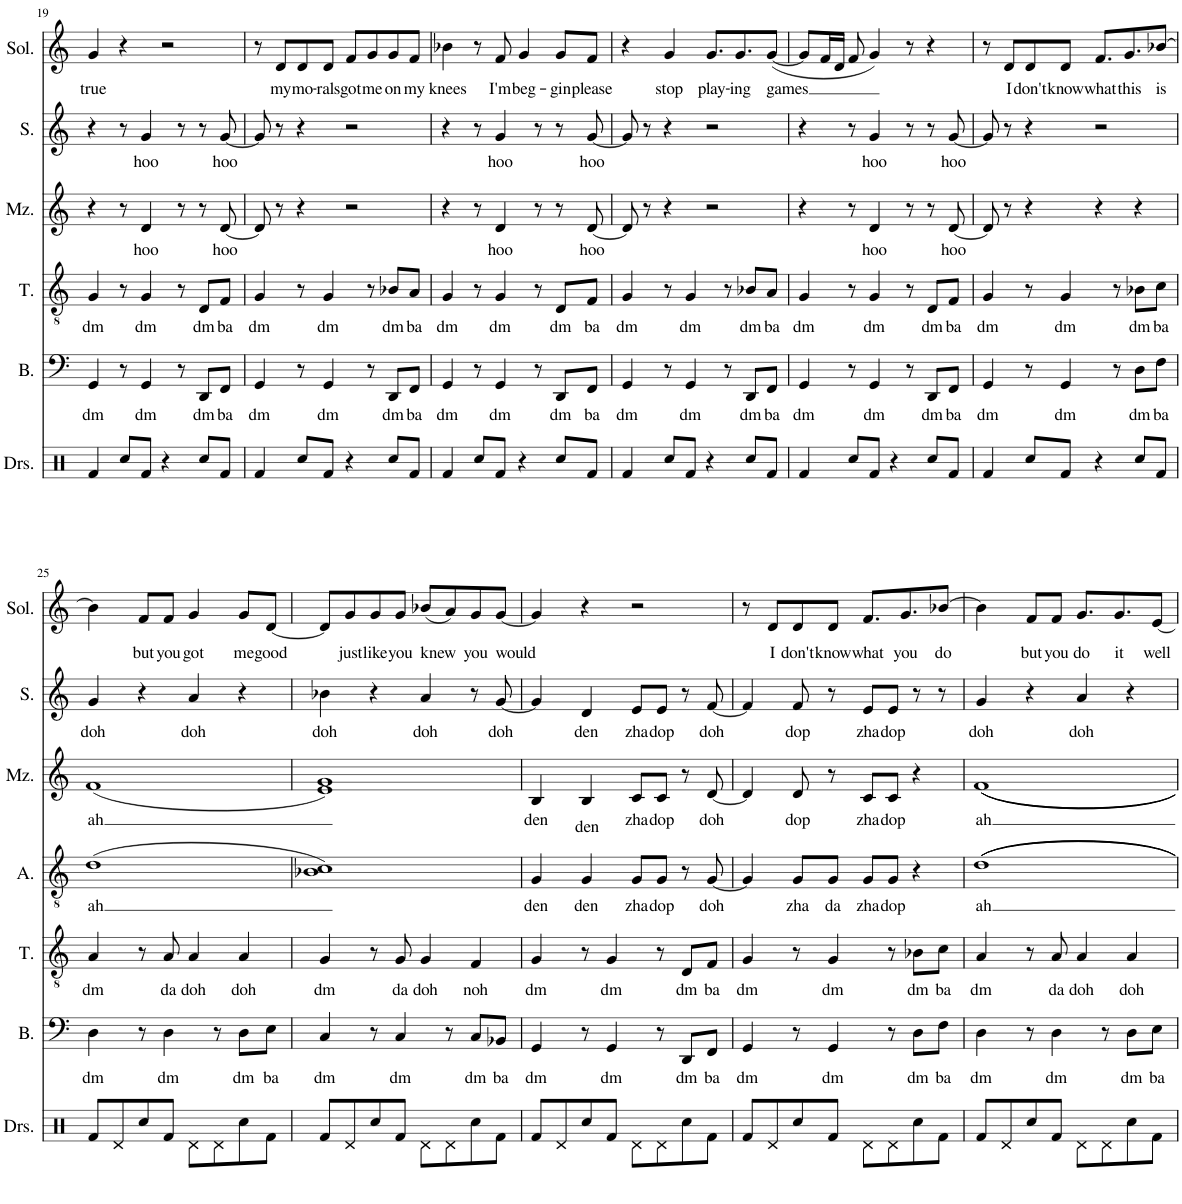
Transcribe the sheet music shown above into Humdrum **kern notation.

**kern	**text	**kern	**text	**kern	**text	**kern	**text	**kern	**text	**kern	**text
*part6	*part6	*part5	*part5	*part4	*part4	*part3	*part3	*part2	*part2	*part1	*part1
*staff6	*staff6	*staff5	*staff5	*staff4	*staff4	*staff3	*staff3	*staff2	*staff2	*staff1	*staff1
*I"Bass	*	*I"Tenor	*	*I"Alto	*	*I"Mezzo	*	*I"Soprano	*	*I"Solo	*
*I'B.	*	*I'T.	*	*I'A.	*	*I'Mz.	*	*I'S.	*	*I'Sol.	*
!!LO:PB:g=z
*clefF4	*	*clefGv2	*	*clefGv2	*	*clefG2	*	*clefG2	*	*clefG2	*
*k[]	*	*k[]	*	*k[]	*	*k[]	*	*k[]	*	*k[]	*
*M4/4	*	*M4/4	*	*M4/4	*	*M4/4	*	*M4/4	*	*M4/4	*
=19	=19	=19	=19	=19	=19	=19	=19	=19	=19	=19	=19
!	!LO:LY:b	!	!LO:LY:b	!	!	!	!	!	!	!	!LO:LY:b
4GG/	dm	4G/	dm	1r	.	4r	.	4r	.	4g/	true
8r	.	8r	.	.	.	8r	.	8r	.	4r	.
!	!LO:LY:b	!	!LO:LY:b	!	!	!	!LO:LY:b	!	!LO:LY:b	!	!
4GG/	dm	4G/	dm	.	.	4d/	hoo	4g/	hoo	.	.
.	.	.	.	.	.	.	.	.	.	2r	.
8r	.	8r	.	.	.	8r	.	8r	.	.	.
!	!LO:LY:b	!	!LO:LY:b	!	!	!	!	!	!	!	!
8DD/L	dm	8D/L	dm	.	.	8r	.	8r	.	.	.
!	!LO:LY:b	!	!LO:LY:b	!	!	!	!LO:LY:b	!	!LO:LY:b	!	!
8FF/J	ba	8F/J	ba	.	.	[8d/	hoo	[8g/	hoo	.	.
=20	=20	=20	=20	=20	=20	=20	=20	=20	=20	=20	=20
!	!LO:LY:b	!	!LO:LY:b	!	!	!	!	!	!	!	!
4GG/	dm	4G/	dm	1r	.	8d/]	.	8g/]	.	8r	.
!	!	!	!	!	!	!	!	!	!	!	!LO:LY:b
.	.	.	.	.	.	8r	.	8r	.	8d/L	my
!	!	!	!	!	!	!	!	!	!	!	!LO:LY:b
8r	.	8r	.	.	.	4r	.	4r	.	8d/	mo-
!	!LO:LY:b	!	!LO:LY:b	!	!	!	!	!	!	!	!LO:LY:b
4GG/	dm	4G/	dm	.	.	.	.	.	.	8d/J	-rals
!	!	!	!	!	!	!	!	!	!	!	!LO:LY:b
.	.	.	.	.	.	2r	.	2r	.	8f/L	got
!	!	!	!	!	!	!	!	!	!	!	!LO:LY:b
8r	.	8r	.	.	.	.	.	.	.	8g/	me
!	!LO:LY:b	!	!LO:LY:b	!	!	!	!	!	!	!	!LO:LY:b
8DD/L	dm	8B-X/L	dm	.	.	.	.	.	.	8g/	on
!	!LO:LY:b	!	!LO:LY:b	!	!	!	!	!	!	!	!LO:LY:b
8FF/J	ba	8A/J	ba	.	.	.	.	.	.	8f/J	my
=21	=21	=21	=21	=21	=21	=21	=21	=21	=21	=21	=21
!	!LO:LY:b	!	!LO:LY:b	!	!	!	!	!	!	!	!LO:LY:b
4GG/	dm	4G/	dm	1r	.	4r	.	4r	.	4b-X\	knees
8r	.	8r	.	.	.	8r	.	8r	.	8r	.
!	!LO:LY:b	!	!LO:LY:b	!	!	!	!LO:LY:b	!	!LO:LY:b	!	!LO:LY:b
4GG/	dm	4G/	dm	.	.	4d/	hoo	4g/	hoo	8f/	I'm
!	!	!	!	!	!	!	!	!	!	!	!LO:LY:b
.	.	.	.	.	.	.	.	.	.	4g/	beg-
8r	.	8r	.	.	.	8r	.	8r	.	.	.
!	!LO:LY:b	!	!LO:LY:b	!	!	!	!	!	!	!	!LO:LY:b
8DD/L	dm	8D/L	dm	.	.	8r	.	8r	.	8g/L	-gin
!	!LO:LY:b	!	!LO:LY:b	!	!	!	!LO:LY:b	!	!LO:LY:b	!	!LO:LY:b
8FF/J	ba	8F/J	ba	.	.	[8d/	hoo	[8g/	hoo	8f/J	please
=22	=22	=22	=22	=22	=22	=22	=22	=22	=22	=22	=22
!	!LO:LY:b	!	!LO:LY:b	!	!	!	!	!	!	!	!
4GG/	dm	4G/	dm	1r	.	8d/]	.	8g/]	.	4r	.
.	.	.	.	.	.	8r	.	8r	.	.	.
!	!	!	!	!	!	!	!	!	!	!	!LO:LY:b
8r	.	8r	.	.	.	4r	.	4r	.	4g/	stop
!	!LO:LY:b	!	!LO:LY:b	!	!	!	!	!	!	!	!
4GG/	dm	4G/	dm	.	.	.	.	.	.	.	.
!	!	!	!	!	!	!	!	!	!	!	!LO:LY:b
.	.	.	.	.	.	2r	.	2r	.	8.g/L	play-
8r	.	8r	.	.	.	.	.	.	.	.	.
!	!	!	!	!	!	!	!	!	!	!	!LO:LY:b
.	.	.	.	.	.	.	.	.	.	8.g/	-ing
!	!LO:LY:b	!	!LO:LY:b	!	!	!	!	!	!	!	!
8DD/L	dm	8B-X/L	dm	.	.	.	.	.	.	.	.
!	!LO:LY:b	!	!LO:LY:b	!	!	!	!	!	!	!	!LO:LY:b
8FF/J	ba	8A/J	ba	.	.	.	.	.	.	([8g/J	games
=23	=23	=23	=23	=23	=23	=23	=23	=23	=23	=23	=23
!	!LO:LY:b	!	!LO:LY:b	!	!	!	!	!	!	!	!
4GG/	dm	4G/	dm	1r	.	4r	.	4r	.	8g/L]	.
.	.	.	.	.	.	.	.	.	.	16f/L	.
.	.	.	.	.	.	.	.	.	.	16d/JJ	.
8r	.	8r	.	.	.	8r	.	8r	.	8f/	.
!	!LO:LY:b	!	!LO:LY:b	!	!	!	!LO:LY:b	!	!LO:LY:b	!	!
4GG/	dm	4G/	dm	.	.	4d/	hoo	4g/	hoo	4g/)	.
8r	.	8r	.	.	.	8r	.	8r	.	8r	.
!	!LO:LY:b	!	!LO:LY:b	!	!	!	!	!	!	!	!
8DD/L	dm	8D/L	dm	.	.	8r	.	8r	.	4r	.
!	!LO:LY:b	!	!LO:LY:b	!	!	!	!LO:LY:b	!	!LO:LY:b	!	!
8FF/J	ba	8F/J	ba	.	.	[8d/	hoo	[8g/	hoo	.	.
=24	=24	=24	=24	=24	=24	=24	=24	=24	=24	=24	=24
!	!LO:LY:b	!	!LO:LY:b	!	!	!	!	!	!	!	!
4GG/	dm	4G/	dm	2r	.	8d/]	.	8g/]	.	8r	.
!	!	!	!	!	!	!	!	!	!	!	!LO:LY:b
.	.	.	.	.	.	8r	.	8r	.	8d/L	I
!	!	!	!	!	!	!	!	!	!	!	!LO:LY:b
8r	.	8r	.	.	.	4r	.	4r	.	8d/	don't
!	!LO:LY:b	!	!LO:LY:b	!	!	!	!	!	!	!	!LO:LY:b
4GG/	dm	4G/	dm	.	.	.	.	.	.	8d/J	know
!	!	!	!	!	!	!	!	!	!	!	!LO:LY:b
.	.	.	.	4r	.	4r	.	2r	.	8.f/L	what
8r	.	8r	.	.	.	.	.	.	.	.	.
!	!	!	!	!	!	!	!	!	!	!	!LO:LY:b
.	.	.	.	.	.	.	.	.	.	8.g/	this
!	!LO:LY:b	!	!LO:LY:b	!	!	!	!	!	!	!	!
8D\L	dm	8B-X\L	dm	4r	.	4r	.	.	.	.	.
!	!LO:LY:b	!	!LO:LY:b	!	!	!	!	!	!	!	!LO:LY:b
8F\J	ba	8c\J	ba	.	.	.	.	.	.	[8b-X/J	is
!!LO:LB:g=z
=25	=25	=25	=25	=25	=25	=25	=25	=25	=25	=25	=25
!	!LO:LY:b	!	!LO:LY:b	!	!LO:LY:b	!	!LO:LY:b	!	!LO:LY:b	!	!
4D\	dm	4A/	dm	(1d	ah	(1f	ah	4g/	doh	4b-\]	.
!	!	!	!	!	!	!	!	!	!	!	!LO:LY:b
8r	.	8r	.	.	.	.	.	4r	.	8f/L	but
!	!LO:LY:b	!	!LO:LY:b	!	!	!	!	!	!	!	!LO:LY:b
4D\	dm	8A/	da	.	.	.	.	.	.	8f/J	you
!	!	!	!LO:LY:b	!	!	!	!	!	!LO:LY:b	!	!LO:LY:b
.	.	4A/	doh	.	.	.	.	4a/	doh	4g/	got
8r	.	.	.	.	.	.	.	.	.	.	.
!	!LO:LY:b	!	!LO:LY:b	!	!	!	!	!	!	!	!LO:LY:b
8D\L	dm	4A/	doh	.	.	.	.	4r	.	8g/L	me
!	!LO:LY:b	!	!	!	!	!	!	!	!	!	!LO:LY:b
8E\J	ba	.	.	.	.	.	.	.	.	[8d/J	good
=26	=26	=26	=26	=26	=26	=26	=26	=26	=26	=26	=26
!	!LO:LY:b	!	!LO:LY:b	!	!	!	!	!	!LO:LY:b	!	!
4C/	dm	4G/	dm	1B-X 1c)	.	1e 1g)	.	4b-X\	doh	8d/L]	.
!	!	!	!	!	!	!	!	!	!	!	!LO:LY:b
.	.	.	.	.	.	.	.	.	.	8g/	just
!	!	!	!	!	!	!	!	!	!	!	!LO:LY:b
8r	.	8r	.	.	.	.	.	4r	.	8g/	like
!	!LO:LY:b	!	!LO:LY:b	!	!	!	!	!	!	!	!LO:LY:b
4C/	dm	8G/	da	.	.	.	.	.	.	8g/J	you
!	!	!	!LO:LY:b	!	!	!	!	!	!LO:LY:b	!	!LO:LY:b
.	.	4G/	doh	.	.	.	.	4a/	doh	(8b-X/L	knew
8r	.	.	.	.	.	.	.	.	.	8a/)	.
!	!LO:LY:b	!	!LO:LY:b	!	!	!	!	!	!	!	!LO:LY:b
8C/L	dm	4F/	noh	.	.	.	.	8r	.	8g/	you
!	!LO:LY:b	!	!	!	!	!	!	!	!LO:LY:b	!	!LO:LY:b
8BB-X/J	ba	.	.	.	.	.	.	[8g/	doh	[8g/J	would
=27	=27	=27	=27	=27	=27	=27	=27	=27	=27	=27	=27
!	!LO:LY:b	!	!LO:LY:b	!	!LO:LY:b	!	!LO:LY:b	!	!	!	!
4GG/	dm	4G/	dm	4G/	den	4B/	den	4g/]	.	4g/]	.
!	!	!	!	!	!LO:LY:b	!	!LO:LY:b	!	!LO:LY:b	!	!
8r	.	8r	.	4G/	den	4B/	den	4d/	den	4r	.
!	!LO:LY:b	!	!LO:LY:b	!	!	!	!	!	!	!	!
4GG/	dm	4G/	dm	.	.	.	.	.	.	.	.
!	!	!	!	!	!LO:LY:b	!	!LO:LY:b	!	!LO:LY:b	!	!
.	.	.	.	8G/L	zha	8c/L	zha	8e/L	zha	2r	.
!	!	!	!	!	!LO:LY:b	!	!LO:LY:b	!	!LO:LY:b	!	!
8r	.	8r	.	8G/J	dop	8c/J	dop	8e/J	dop	.	.
!	!LO:LY:b	!	!LO:LY:b	!	!	!	!	!	!	!	!
8DD/L	dm	8D/L	dm	8r	.	8r	.	8r	.	.	.
!	!LO:LY:b	!	!LO:LY:b	!	!LO:LY:b	!	!LO:LY:b	!	!LO:LY:b	!	!
8FF/J	ba	8F/J	ba	[8G/	doh	[8d/	doh	[8f/	doh	.	.
=28	=28	=28	=28	=28	=28	=28	=28	=28	=28	=28	=28
!	!LO:LY:b	!	!LO:LY:b	!	!	!	!	!	!	!	!
4GG/	dm	4G/	dm	4G/]	.	4d/]	.	4f/]	.	8r	.
!	!	!	!	!	!	!	!	!	!	!	!LO:LY:b
.	.	.	.	.	.	.	.	.	.	8d/L	I
!	!	!	!	!	!LO:LY:b	!	!LO:LY:b	!	!LO:LY:b	!	!LO:LY:b
8r	.	8r	.	8G/L	zha	8d/	dop	8f/	dop	8d/	don't
!	!LO:LY:b	!	!LO:LY:b	!	!LO:LY:b	!	!	!	!	!	!LO:LY:b
4GG/	dm	4G/	dm	8G/J	da	8r	.	8r	.	8d/J	know
!	!	!	!	!	!LO:LY:b	!	!LO:LY:b	!	!LO:LY:b	!	!LO:LY:b
.	.	.	.	8G/L	zha	8c/L	zha	8e/L	zha	8.f/L	what
!	!	!	!	!	!LO:LY:b	!	!LO:LY:b	!	!LO:LY:b	!	!
8r	.	8r	.	8G/J	dop	8c/J	dop	8e/J	dop	.	.
!	!	!	!	!	!	!	!	!	!	!	!LO:LY:b
.	.	.	.	.	.	.	.	.	.	8.g/	you
!	!LO:LY:b	!	!LO:LY:b	!	!	!	!	!	!	!	!
8D\L	dm	8B-X\L	dm	4r	.	4r	.	8r	.	.	.
!	!LO:LY:b	!	!LO:LY:b	!	!	!	!	!	!	!	!LO:LY:b
8F\J	ba	8c\J	ba	.	.	.	.	8r	.	[8b-X/J	do
=29	=29	=29	=29	=29	=29	=29	=29	=29	=29	=29	=29
!	!LO:LY:b	!	!LO:LY:b	!	!LO:LY:b	!	!LO:LY:b	!	!LO:LY:b	!	!
4D\	dm	4A/	dm	1d	ah	1f	ah	4g/	doh	4b-\]	.
!	!	!	!	!	!	!	!	!	!	!	!LO:LY:b
8r	.	8r	.	.	.	.	.	4r	.	8f/L	but
!	!LO:LY:b	!	!LO:LY:b	!	!	!	!	!	!	!	!LO:LY:b
4D\	dm	8A/	da	.	.	.	.	.	.	8f/J	you
!	!	!	!LO:LY:b	!	!	!	!	!	!LO:LY:b	!	!LO:LY:b
.	.	4A/	doh	.	.	.	.	4a/	doh	8.g/L	do
8r	.	.	.	.	.	.	.	.	.	.	.
!	!	!	!	!	!	!	!	!	!	!	!LO:LY:b
.	.	.	.	.	.	.	.	.	.	8.g/	it
!	!LO:LY:b	!	!LO:LY:b	!	!	!	!	!	!	!	!
8D\L	dm	4A/	doh	.	.	.	.	4r	.	.	.
!	!LO:LY:b	!	!	!	!	!	!	!	!	!	!LO:LY:b
8E\J	ba	.	.	.	.	.	.	.	.	[8e/J	well
=	=	=	=	=	=	=	=	=	=	=	=
*-	*-	*-	*-	*-	*-	*-	*-	*-	*-	*-	*-
